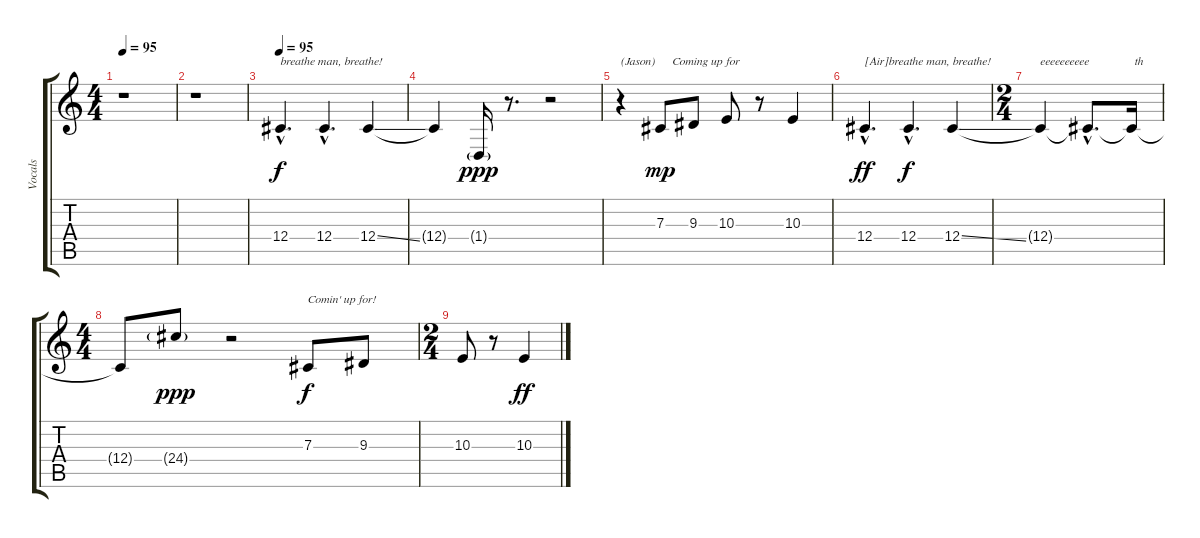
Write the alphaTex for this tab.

\track ("Vocals" "Vocals") {instrument violin}
\staff {score tabs}
\tuning (Eb4 Bb3 Gb3 Db3 Ab2 Db2) {hide}
\ts (4 4)
\tempo 95
\clef g2
\ks c
r.1{dy mp} |
r.1 |
\tempo 95
12.4{hac}.4{d txt "breathe man, breathe!" dy f} 12.4{hac}.4{d} 12.4{ss}.4 |
12.4{t}.4 1.4{g}.16{dy ppp} r.8{d} r.2 |
r.4{txt "(Jason)"} 7.3.8{txt "    Coming up for" dy mp balance 2 instrument contrabass} 9.3.8 10.3.8 r.8 10.3.4 |
12.4{hac}.4{d txt "[Air]breathe man, breathe!" dy ff balance 8 instrument violin} 12.4{hac}.4{d dy f} 12.4{ss}.4 |
\ts (2 4)
12.4{t}.4{txt "eeeeeeeeee"} 12.4{hac t}.8{d} 12.4{t}.16{txt " th"} |
\ts (4 4)
12.4{t}.8 24.4{g}.8{dy ppp} r.2 7.3.8{txt "Comin' up for!" dy f} 9.3.8 |
\ts (2 4)
10.3.8 r.8 10.3.4{dy ff}
